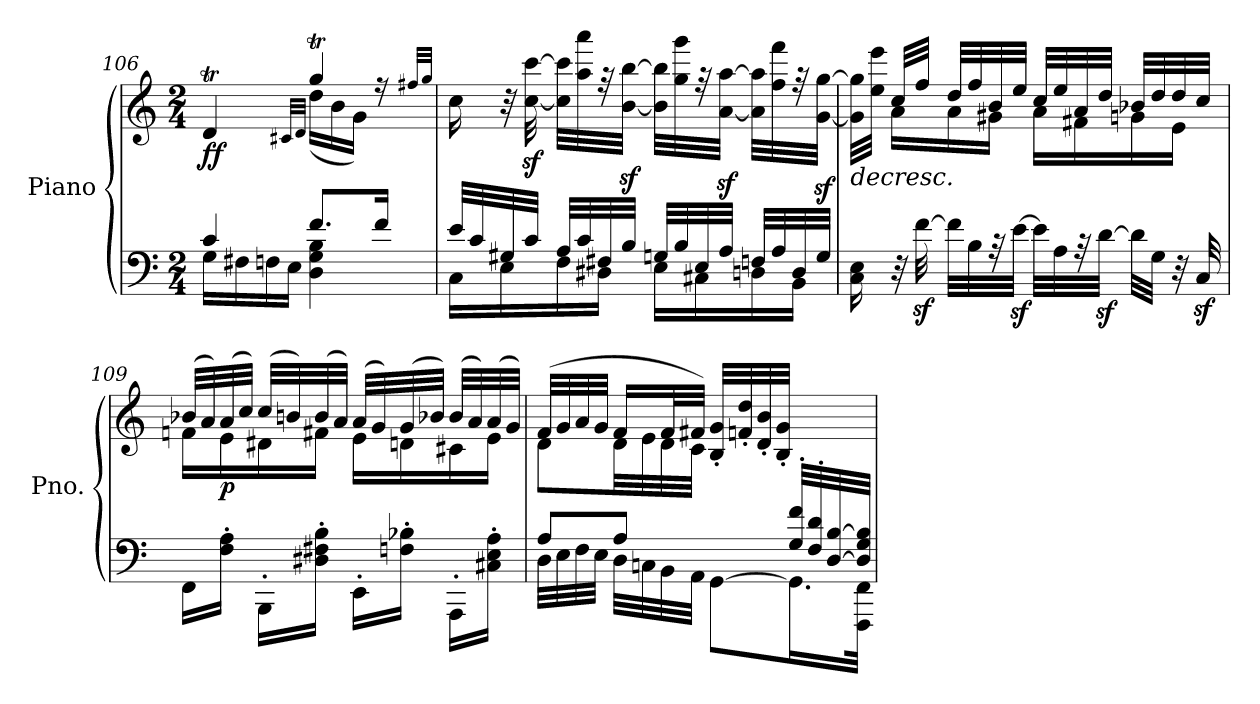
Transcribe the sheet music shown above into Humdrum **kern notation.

**kern	**kern	**dynam
*part1	*part1	*part1
*staff2	*staff1	*staff1/2
*I"Piano	*	*
*I'Pno.	*	*
*clefF4	*clefG2	*
*k[]	*k[]	*
*M2/4	*M2/4	*
=106	=106	=106
*^	*^	*
!	!	!	!	!LO:DY:b
4c/	16G\LL	4dT/	4ryy	ff
.	16F#X\	.	.	.
.	16Fn\	.	.	.
.	16E\JJ	.	.	.
.	.	32qc#X/LLL	.	.
.	.	32qd/JJJ	.	.
8.f/L	4D\ 4G\ 4B\	4ggT/	(<16dd\LL	.
.	.	.	16b\	.
.	.	.	16g\JJ)	.
16f/Jk	.	.	16rff	.
*	*	*v	*v	*
.	.	32qff#X/LLL	.
.	.	32qgg/JJJ	.
=107	=107	=107	=107
32e/LLL	16C\LL	16cc\	.
32c/	.	.	.
32G#X/	16E\	32r	.
32c/JJJ	.	[32cc\z> [32ccc\z>	.
32A/LLL	16F\	32cc\] 32ccc\]LLL	.
32c/	.	32aa\ 32aaa\	.
32F#X/	16D#X\JJ	32r	.
32B/JJJ	.	[32b\z> [32bb\z>JJJ	.
32Gn/LLL	16E\LL	32b\] 32bb\]LLL	.
32B/	.	32gg\ 32ggg\	.
32E/	16C#X\	32r	.
32A/JJJ	.	[32a\z> [32aa\z>JJJ	.
32Fn/LLL	16Dn\	32a\] 32aa\]LLL	.
32A/	.	32ff\ 32fff\	.
32D/	16BB\JJ	32r	.
32G/JJJ	.	[32g\z> [32gg\z>JJJ	.
*v	*v	*	*
!!LO:PB:g=z
=108	=108	=108
!	!	!LO:HP:b
*	*^	*
16C\ 16E\	16ryy	32g\] 32gg\]LLL	>
.	.	32ee\ 32eee\JJJ	.
32r	32cc/LLL	16a\LL	.
[32fz<\	32ff/JJJ	.	.
32f\LLL]	32dd/LLL	16a\	.
32B\	32ff/	.	.
32rA	32b/	16g#X\JJ	.
[32ez<\JJJ	32ee/JJJ	.	.
32e\LLL]	32cc/LLL	16a\LL	.
32A\	32ee/	.	.
32rA	32a/	16f#X\	.
[32dz<\JJJ	32dd/JJJ	.	.
32d\LLL]	32b-X/LLL	16gn\	.
32G\JJJ	32dd/	.	.
32r	32dd/	16e\JJ	.
32Cz</	32cc/JJJ	.	.
=109	=109	=109	=109
16FF\LL	(>32b-X/LLL	16fn\LL	.
.	32a/)	.	.
!	!	!	!LO:DY:b
16F\' 16A\'JJ	(>32a/	16e\	p
.	32cc/JJJ)	.	.
16BBB'\LL	(>32cc/LLL	16d#X\	.
.	32bn/)	.	.
16D#X\' 16F#X\' 16B\'JJ	(>32b/	16f#X\JJ	.
.	32a/JJJ)	.	.
16EE'\LL	(>32a/LLL	16e\LL	.
.	32g/)	.	.
16Fn\' 16B-X\'JJ	(>32g/	16dn\	.
.	32b-X/JJJ)	.	.
16AAA'\LL	(>32b-/LLL	16c#X\	.
.	32a/)	.	.
16C#X\' 16E\' 16A\'JJ	(>32a/	16e\JJ	.
.	32g/JJJ)	.	.
=110	=110	=110	=110
*^	*	*	*
*	*^	*	*	*
4.ryy	8A/L	32D\LLL	(>32f/LLL	8d\L	.
.	.	32E\	32g/	.	.
.	.	32F\	32a/	.	.
.	.	32E\JJJ	32g/JJJ	.	.
.	8A/J	32D\LLL	16f/LL	32d\LL	.
.	.	32Cn\	.	32e\	.
.	.	32BB\	32f/L	32d\	.
.	.	32AA\JJJ	32f#X/JJJ)	32c\JJJ	.
.	4ryy	[8GG\L	32B/' 32g/'LLL	4ryy	.
.	.	.	32fn/' 32dd/'	.	.
.	.	.	32d/' 32b/'	.	.
.	.	.	32B/' 32g/'JJJ	.	.
32G/' 32f/'LLL	.	16.GG\L]	8ryy	.	.
32F/' 32d/'	.	.	.	.	.
[32D/ [32B/	.	.	.	.	.
32D/] 32G/ 32B/]JJJ	.	32FFF\ 32FF\JJk	.	.	.
*v	*v	*v	*	*	*
*	*v	*v	*
.	.	]
=	=	=
*-	*-	*-
